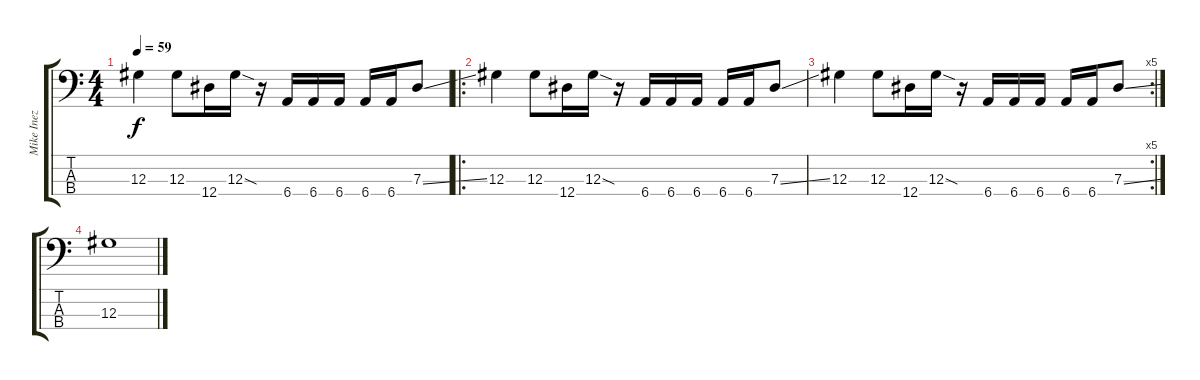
\track ("Mike Inez" "Mike Inez") {instrument acousticbass}
\staff {score tabs}
\tuning (Gb2 Db2 Ab1 Eb1) {hide}
\ts (4 4)
\tempo 59
\clef f4
\ks c
12.3.4{dy f} 12.3.8 12.4.16 12.3{sod}.16 r.16 6.4.16 6.4.16 6.4.16 6.4.16 6.4.16 7.3{ss}.8 |
\ro
12.3.4 12.3.8 12.4.16 12.3{sod}.16 r.16 6.4.16 6.4.16 6.4.16 6.4.16 6.4.16 7.3{ss}.8 |
\rc 5
12.3.4 12.3.8 12.4.16 12.3{sod}.16 r.16 6.4.16 6.4.16 6.4.16 6.4.16 6.4.16 7.3{ss}.8 |
12.3.1
